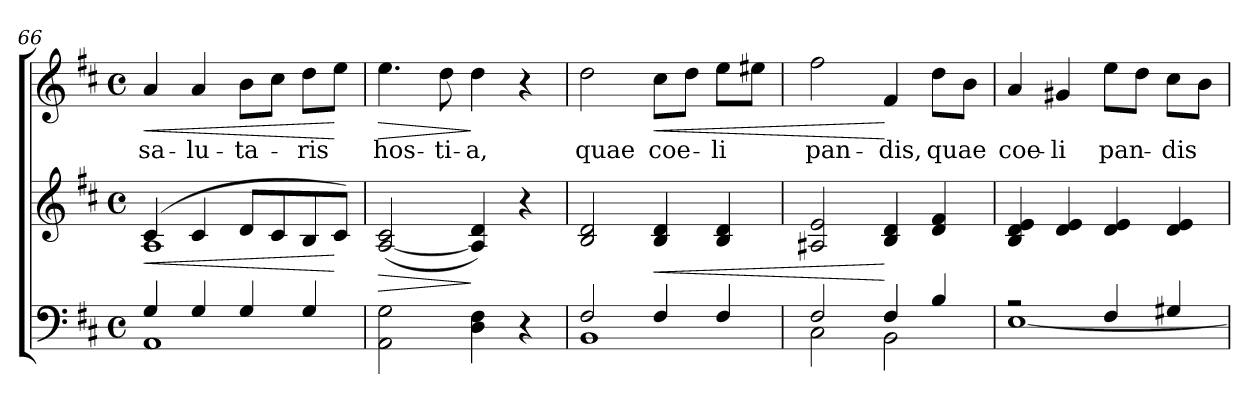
**kern	**kern	**dynam	**kern	**text	**dynam
*part2	*part2	*part2	*part1	*part1	*part1
*staff3	*staff2	*staff2/3	*staff1	*staff1	*staff1
*clefF4	*clefG2	*	*clefG2	*	*
*	*	*	*ITrd7c12	*	*
*k[f#c#]	*k[f#c#]	*	*k[f#c#]	*	*
*D:	*D:	*	*D:	*	*
*M4/4	*M4/4	*	*M4/4	*	*
*met(c)	*met(c)	*	*met(c)	*	*
=66	=66	=66	=66	=66	=66
*^	*	*	*	*	*
!	!	!	!LO:HP:b	!	!LO:LY:b	!LO:HP:b
*	*	*^	*	*	*	*
4G/	1AA	(4c#/	1A	<	4A/	sa-	<
!	!	!	!	!	!	!LO:LY:b	!
4G/	.	4c#/	.	.	4A/	-lu-	.
!	!	!	!	!	!	!LO:LY:b	!
4G/	.	8d/L	.	.	8B\L	-ta-	.
.	.	8c#/	.	.	8c#\J	.	.
!	!	!	!	!	!	!LO:LY:b	!
4G/	.	8B/	.	.	8d\L	-ris	.
.	.	8c#/J)	.	[	8e\J	.	[
*v	*v	*	*	*	*	*	*
*	*v	*v	*	*	*	*
=67	=67	=67	=67	=67	=67
!	!	!LO:HP:b	!	!LO:LY:b	!LO:HP:b
2AA\ 2G\	([2A/ 2c#/	>	4.e\	hos-	>
!	!	!	!	!LO:LY:b	!
.	.	.	8d\	-ti-	.
!	!	!	!	!LO:LY:b	!
4D\ 4F#\	4A/] 4d/)	]	4d\	-a,	]
4r	4r	.	4r	.	.
=68	=68	=68	=68	=68	=68
*^	*	*	*	*	*
!	!	!	!	!	!LO:LY:b	!
2F#/	1BB	2B/ 2d/	.	2d\	quae	.
!	!	!	!LO:HP:b	!	!LO:LY:b	!LO:HP:b
4F#/	.	4B/ 4d/	<	8c#\L	coe-	<
.	.	.	.	8d\J	.	.
!	!	!	!	!	!LO:LY:b	!
4F#/	.	4B/ 4d/	.	8e\L	-li	.
.	.	.	.	8e#X\J	.	.
!!LO:LB:g=z
=69	=69	=69	=69	=69	=69	=69
!	!	!	!	!	!LO:LY:b	!
2F#/	2C#\	2A#X/ 2e/	.	2f#\	pan-	.
!	!	!	!	!	!LO:LY:b	!
4F#/	2BB\	4B/ 4d/	[	4F#/	-dis,	[
!	!	!	!	!	!LO:LY:b	!
4B/	.	4d/ 4f#/	.	8d\L	quae	.
.	.	.	.	8B\J	.	.
=70	=70	=70	=70	=70	=70	=70
!	!	!	!	!	!LO:LY:b	!
2rA	[<1E	4B/ 4d/ 4e/	.	4A/	coe-	.
!	!	!	!	!	!LO:LY:b	!
.	.	4d/ 4e/	.	4G#X/	-li	.
!	!	!	!	!	!LO:LY:b	!
4F#/	.	4d/ 4e/	.	8e\L	pan-	.
.	.	.	.	8d\J	.	.
!	!	!	!	!	!LO:LY:b	!
4G#X/	.	4d/ 4e/	.	8c#\L	-dis	.
.	.	.	.	8B\J	.	.
*v	*v	*	*	*	*	*
=	=	=	=	=	=
*-	*-	*-	*-	*-	*-
